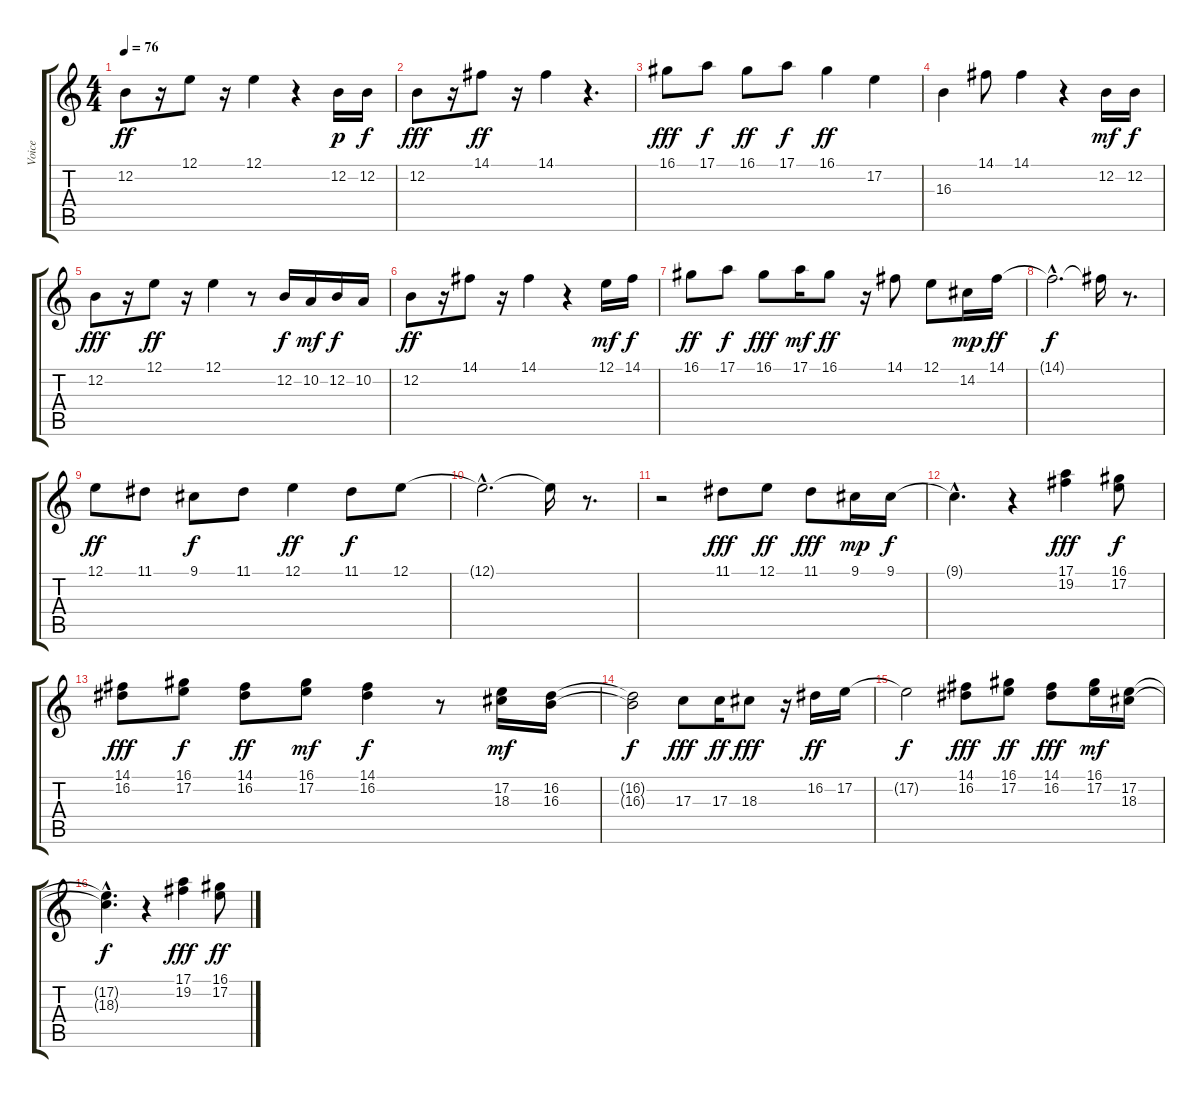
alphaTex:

\track ("Voice" "Voice") {instrument sopranosax}
\staff {score tabs}
\tuning (E4 B3 G3 D3 A2 E2) {hide}
\ts (4 4)
\tempo 76
\clef g2
\ks c
12.2.8{dy ff} r.16 12.1.8 r.16 12.1.4 r.4 12.2.16{dy p} 12.2.16{dy f} |
12.2.8{dy fff} r.16 14.1.8{dy ff} r.16 14.1.4 r.4{d} |
16.1.8{dy fff} 17.1.8{dy f} 16.1.8{dy ff} 17.1.8{dy f} 16.1.4{dy ff} 17.2.4 |
16.3.4 14.1.8 14.1.4 r.4 12.2.16{dy mf} 12.2.16{dy f} |
12.2.8{dy fff} r.16 12.1.8{dy ff} r.16 12.1.4 r.8 12.2.16{dy f} 10.2.16{dy mf} 12.2.16{dy f} 10.2.16 |
12.2.8{dy ff} r.16 14.1.8 r.16 14.1.4 r.4 12.1.16{dy mf} 14.1.16{dy f} |
16.1.8{dy ff} 17.1.8{dy f} 16.1.8{dy fff} 17.1.16{dy mf} 16.1.8{dy ff} r.16 14.1.8 12.1.8 14.2.16{dy mp} 14.1.16{dy ff} |
14.1{hac t}.2{d dy f} 14.1{t}.16 r.8{d} |
12.1.8{dy ff} 11.1.8 9.1.8{dy f} 11.1.8 12.1.4{dy ff} 11.1.8{dy f} 12.1.8 |
12.1{hac t}.2{d} 12.1{t}.16 r.8{d} |
r.2 11.1.8{dy fff} 12.1.8{dy ff} 11.1.8{dy fff} 9.1.16{dy mp} 9.1.16{dy f} |
9.1{hac t}.4{d} r.4 (17.1 19.2).4{dy fff} (16.1 17.2).8{dy f} |
(14.1 16.2).8{dy fff} (16.1 17.2).8{dy f} (14.1 16.2).8{dy ff} (16.1 17.2).8{dy mf} (14.1 16.2).4{dy f} r.8 (17.2 18.3).16{dy mf} (16.2 16.3).16 |
(16.2{t} 16.3{t}).2{dy f} 17.3.8{dy fff} 17.3.16{dy ff} 18.3.8{dy fff} r.16 16.2.16{dy ff} 17.2.16 |
17.2{t}.2{dy f} (14.1 16.2).8{dy fff} (16.1 17.2).8{dy ff} (14.1 16.2).8{dy fff} (16.1 17.2).16{dy mf} (17.2 18.3).16 |
(17.2{hac t} 18.3{hac t}).4{d dy f} r.4 (17.1 19.2).4{dy fff} (16.1 17.2).8{dy ff}
